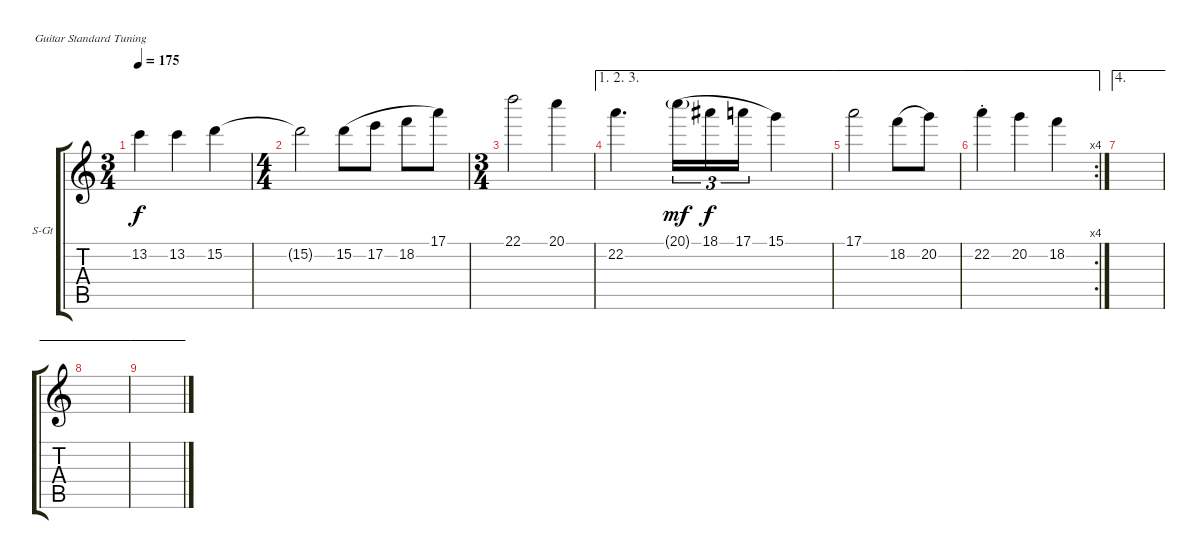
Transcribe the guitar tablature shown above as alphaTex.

\defaultSystemsLayout 4
\bracketExtendMode groupsimilarinstruments
\firstSystemTrackNameOrientation horizontal
\otherSystemsTrackNameOrientation horizontal
\track ("Steel Guitar" "S-Gt") {instrument acousticguitarsteel}
\staff {score tabs}
\tuning (E4 B3 G3 D3 A2 E2)
\ts (3 4)
\tempo 175
\clef g2
\ks c
13.2.4{dy f} 13.2.4 15.2.4 |
\ts (4 4)
15.2{t}.2 15.2.8{legatoorigin} 17.2.8{legatoorigin} 18.2.8{legatoorigin} 17.1.8 |
\ts (3 4)
22.1.2 20.1.4 |
\ae (1 2 3)
22.2.4{d} 20.1{g}.16{tu (3 2) dy mf legatoorigin} 18.1.16{tu (3 2) dy f legatoorigin} 17.1.16{tu (3 2) legatoorigin} 15.1.4 |
\ae (1 2 3)
17.1.2 18.2.8{legatoorigin} 20.2.8 |
\ae (1 2 3)
\rc 4
22.2{st}.4 20.2.4 18.2.4 |
\ae 4
|
\ae 4
|
\ae 4
